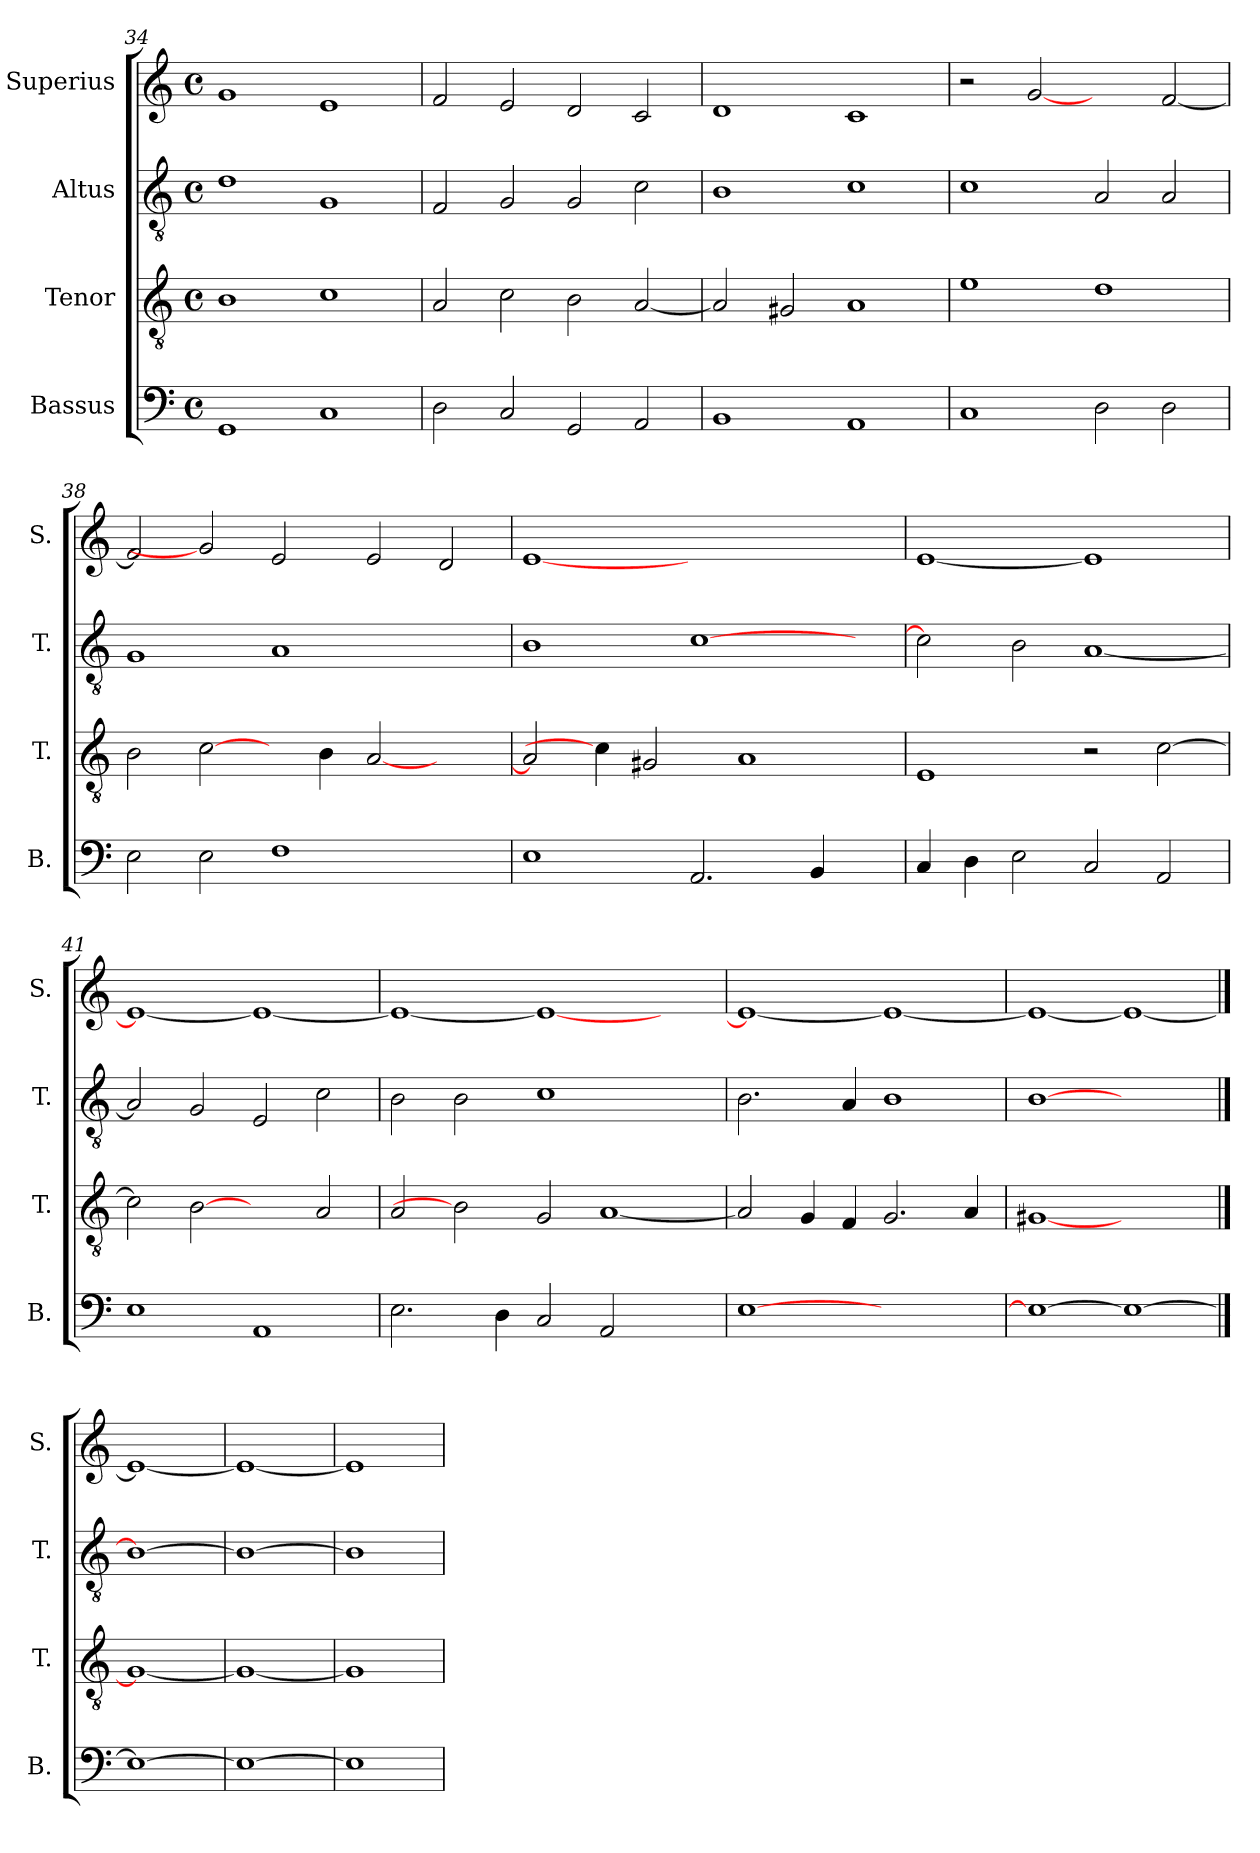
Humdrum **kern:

**kern	**kern	**kern	**kern
*part4	*part3	*part2	*part1
*staff4	*staff3	*staff2	*staff1
*I"Bassus	*I"Tenor	*I"Altus	*I"Superius
*I'B.	*I'T.	*I'T.	*I'S.
*clefF4	*clefGv2	*clefGv2	*clefG2
*	*ITrd7c12	*ITrd7c12	*
*k[]	*k[]	*k[]	*k[]
*C:	*C:	*C:	*C:
*M4/4	*M4/4	*M4/4	*M4/4
*met(c)	*met(c)	*met(c)	*met(c)
=34	=34	=34	=34
1GGi	1BBi	1Di	1gi
1Ci	1Ci	1GGi	1ei
!!LO:PB:g=z
=35	=35	=35	=35
2Di\	2AAi/	2FFi/	2fi/
2Ci/	2Ci\	2GGi/	2ei/
2GGi/	2BBi\	2GGi/	2di/
2AAi/	[<2AAi/	2Ci\	2ci/
=36	=36	=36	=36
1BBi	2AAi/]	1BBi	1di
.	2GG#Xi/	.	.
1AAi	1AAi	1Ci	1ci
=37	=37	=37	=37
1Ci	1Ei	1Ci	2r
.	.	.	[2gi
2Di\	1Di	2AAi/	2ryy
2Di\	.	2AAi/	[<2fi/
=38	=38	=38	=38
2Ei\	2BBi\	1GGi	2fi/]
2Ei\	[2Ci\	.	2gi]
1Fi	4ryy	1AAi	2ei/
.	4BBi\	.	.
.	[<2AAi/	.	2ei/
2ryy	2ryy	2ryy	2di/
=39	=39	=39	=39
1Ei	2AAi/]	1BBi	[1ei
.	4Ci\]	.	.
.	2GG#Xi/	.	.
2.AAi/	.	[>1Ci	1ryy
.	1AAi	.	.
4BBi/	.	.	.
4ryy	.	4ryy	4ryy
!!LO:LB:g=z
=40	=40	=40	=40
4Ci/	1EEi	2Ci\]	[<1ei
4Di\	.	.	.
2Ei\	.	2BBi\	.
2Ci/	2r	[<1AAi	1ei]
2AAi/	[>2Ci\	.	.
=41	=41	=41	=41
1Ei	2Ci\]	2AAi/]	1ei_<
.	[2BBi	2GGi/	.
1AAi	2ryy	2EEi/	1ei_
.	2AAi/	2Ci\	.
=42	=42	=42	=42
2.Ei\	2AAi/	2BBi\	1ei_<
.	2BBi]	2BBi\	.
4Di\	.	.	.
2Ci/	2GGi/	1Ci	1ei_
2AAi/	[<1AAi	.	.
2ryy	.	2ryy	2ryy
=43	=43	=43	=43
[>1Ei	2AAi/]	2.BBi\	1ei_<
.	4GGi/	.	.
.	4FFi/	4AAi/	.
1ryy	2.GGi/	1BBi	1ei_
.	4AAi/	.	.
=44	=44	=44	=44
1Ei_>	[1GG#Xi	[1BBi	1ei_<
1Ei_	1ryy	1ryy	1ei_
==45	==45	==45	==45
1Ei_	1GG#i_	1BBi_	1ei_
=46	=46	=46	=46
1Ei_	1GG#i_	1BBi_	1ei_
=47	=47	=47	=47
1Ei]	1GG#i]	1BBi]	1ei]
=	=	=	=
*-	*-	*-	*-
